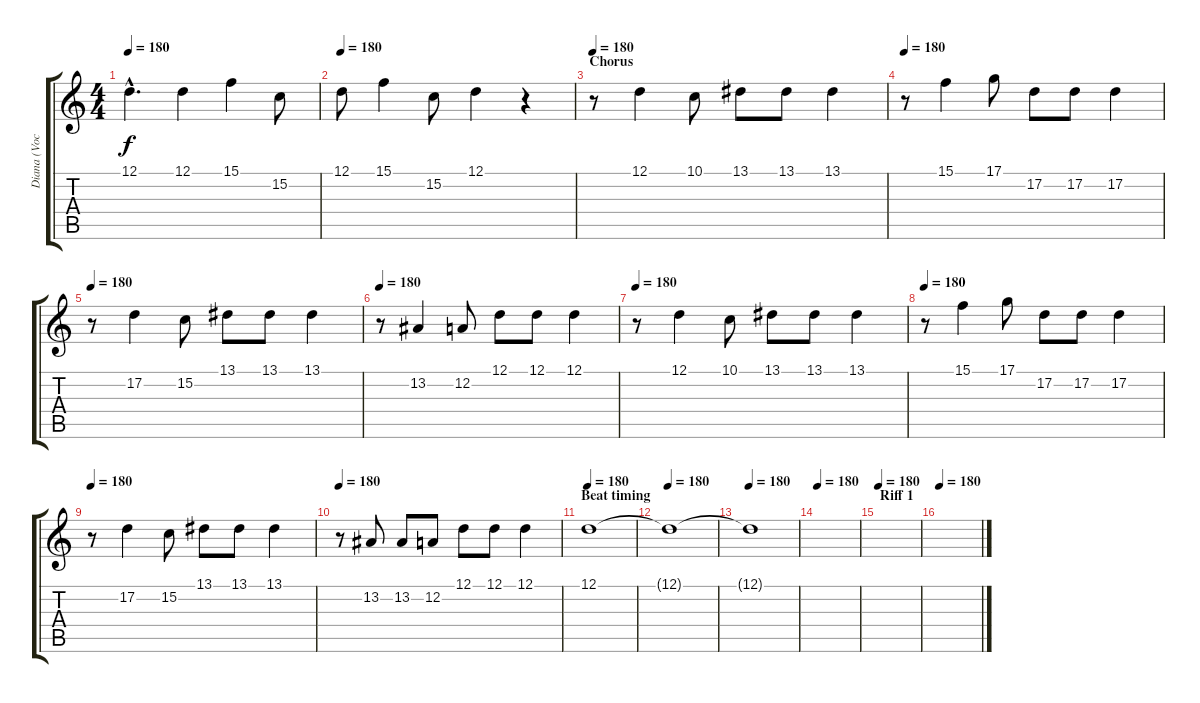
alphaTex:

\track ("Diana (Vocal)" "Diana (Voc") {instrument lead1square}
\staff {score tabs}
\tuning (D4 A3 F3 C3 G2 D2) {hide}
\ts (4 4)
\tempo 180
\clef g2
\ks c
12.1{hac}.4{d dy f} 12.1.4 15.1.4 15.2.8 |
\tempo 180
12.1.8 15.1.4 15.2.8 12.1.4 r.4 |
\section ("" "Chorus")
\tempo 180
r.8 12.1.4 10.1.8 13.1.8 13.1.8 13.1.4 |
\tempo 180
r.8 15.1.4 17.1.8 17.2.8 17.2.8 17.2.4 |
\tempo 180
r.8 17.2.4 15.2.8 13.1.8 13.1.8 13.1.4 |
\tempo 180
r.8 13.2.4 12.2.8 12.1.8 12.1.8 12.1.4 |
\tempo 180
r.8 12.1.4 10.1.8 13.1.8 13.1.8 13.1.4 |
\tempo 180
r.8 15.1.4 17.1.8 17.2.8 17.2.8 17.2.4 |
\tempo 180
r.8 17.2.4 15.2.8 13.1.8 13.1.8 13.1.4 |
\tempo 180
r.8 13.2.8 13.2.8 12.2.8 12.1.8 12.1.8 12.1.4 |
\section ("" "Beat timing")
\tempo 180
12.1.1 |
\tempo 180
12.1{t}.1{volume 0} |
\tempo 180
12.1{t}.1 |
\tempo 180
|
\section ("" "Riff 1")
\tempo 180
|
\tempo 180
